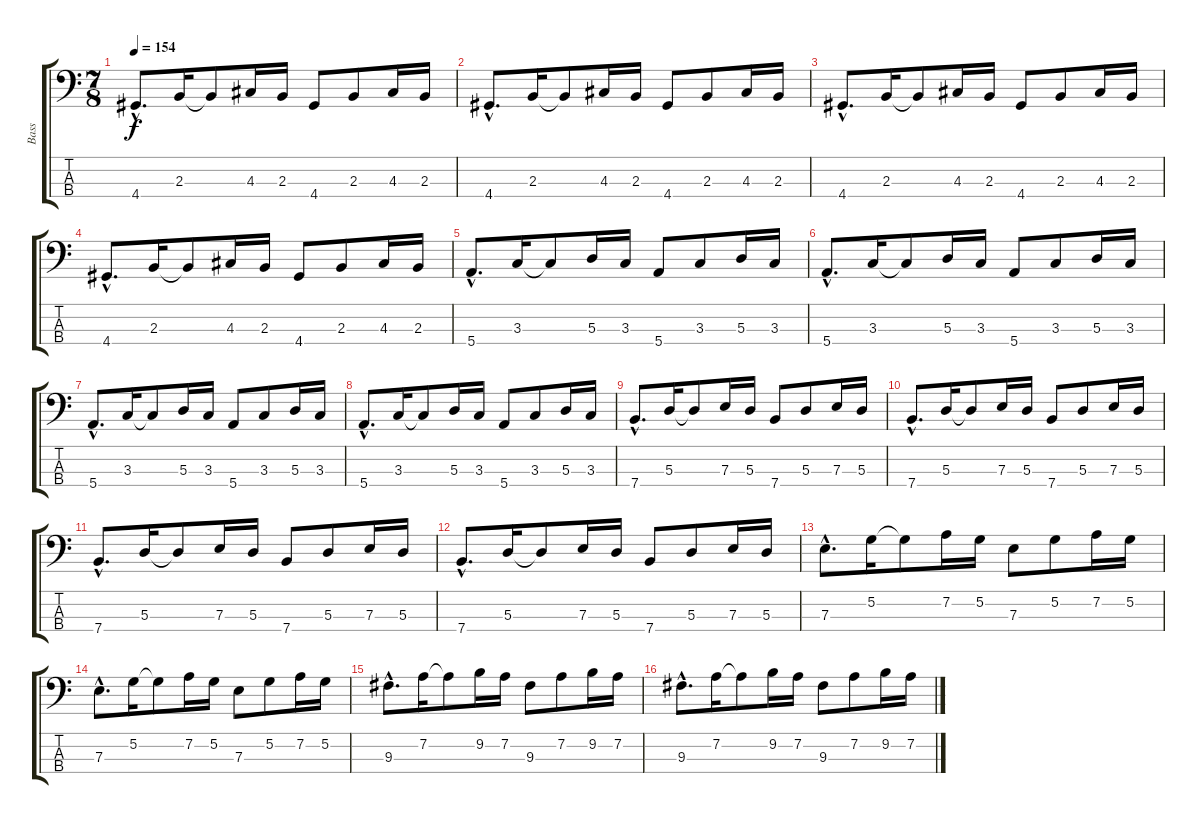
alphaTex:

\track ("Bass" "Bass") {instrument electricbassfinger}
\staff {score tabs}
\tuning (G2 D2 A1 E1) {hide}
\ts (7 8)
\tempo 154
\clef f4
\ks c
4.4{hac}.8{d dy f} 2.3.16 2.3{t}.8 4.3.16 2.3.16 4.4.8 2.3.8 4.3.16 2.3.16 |
4.4{hac}.8{d} 2.3.16 2.3{t}.8 4.3.16 2.3.16 4.4.8 2.3.8 4.3.16 2.3.16 |
4.4{hac}.8{d} 2.3.16 2.3{t}.8 4.3.16 2.3.16 4.4.8 2.3.8 4.3.16 2.3.16 |
4.4{hac}.8{d} 2.3.16 2.3{t}.8 4.3.16 2.3.16 4.4.8 2.3.8 4.3.16 2.3.16 |
5.4{hac}.8{d} 3.3.16 3.3{t}.8 5.3.16 3.3.16 5.4.8 3.3.8 5.3.16 3.3.16 |
5.4{hac}.8{d} 3.3.16 3.3{t}.8 5.3.16 3.3.16 5.4.8 3.3.8 5.3.16 3.3.16 |
5.4{hac}.8{d} 3.3.16 3.3{t}.8 5.3.16 3.3.16 5.4.8 3.3.8 5.3.16 3.3.16 |
5.4{hac}.8{d} 3.3.16 3.3{t}.8 5.3.16 3.3.16 5.4.8 3.3.8 5.3.16 3.3.16 |
7.4{hac}.8{d} 5.3.16 5.3{t}.8 7.3.16 5.3.16 7.4.8 5.3.8 7.3.16 5.3.16 |
7.4{hac}.8{d} 5.3.16 5.3{t}.8 7.3.16 5.3.16 7.4.8 5.3.8 7.3.16 5.3.16 |
7.4{hac}.8{d} 5.3.16 5.3{t}.8 7.3.16 5.3.16 7.4.8 5.3.8 7.3.16 5.3.16 |
7.4{hac}.8{d} 5.3.16 5.3{t}.8 7.3.16 5.3.16 7.4.8 5.3.8 7.3.16 5.3.16 |
7.3{hac}.8{d} 5.2.16 5.2{t}.8 7.2.16 5.2.16 7.3.8 5.2.8 7.2.16 5.2.16 |
7.3{hac}.8{d} 5.2.16 5.2{t}.8 7.2.16 5.2.16 7.3.8 5.2.8 7.2.16 5.2.16 |
9.3{hac}.8{d} 7.2.16 7.2{t}.8 9.2.16 7.2.16 9.3.8 7.2.8 9.2.16 7.2.16 |
9.3{hac}.8{d} 7.2.16 7.2{t}.8 9.2.16 7.2.16 9.3.8 7.2.8 9.2.16 7.2.16
